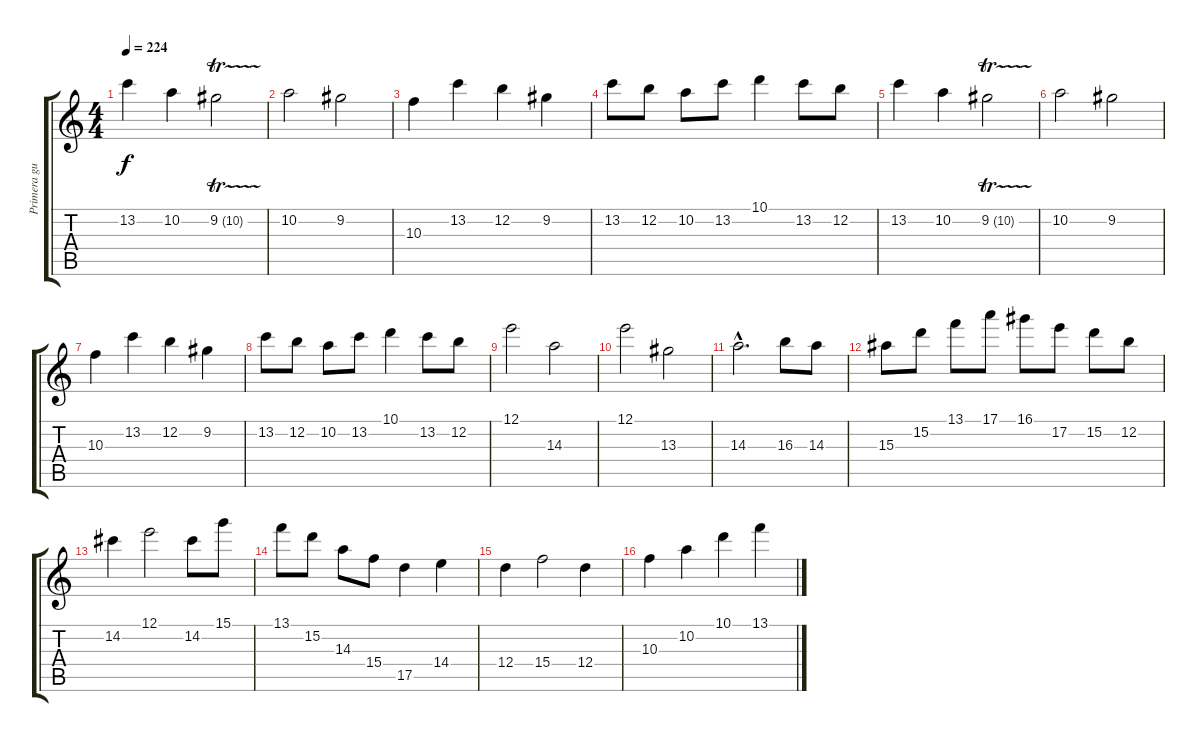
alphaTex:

\track ("Primera guitarra" "Primera gu") {instrument distortionguitar}
\staff {score tabs}
\tuning (E4 B3 G3 D3 A2 E2) {hide}
\ts (4 4)
\tempo 224
\clef g2
\ks c
13.2.4{dy f} 10.2.4 9.2{tr (10 16)}.2 |
10.2.2 9.2.2 |
10.3.4 13.2.4 12.2.4 9.2.4 |
13.2.8 12.2.8 10.2.8 13.2.8 10.1.4 13.2.8 12.2.8 |
13.2.4 10.2.4 9.2{tr (10 16)}.2 |
10.2.2 9.2.2 |
10.3.4 13.2.4 12.2.4 9.2.4 |
13.2.8 12.2.8 10.2.8 13.2.8 10.1.4 13.2.8 12.2.8 |
12.1.2 14.3.2 |
12.1.2 13.3.2 |
14.3{hac}.2{d} 16.3.8 14.3.8 |
15.3.8 15.2.8 13.1.8 17.1.8 16.1.8 17.2.8 15.2.8 12.2.8 |
14.2.4 12.1.2 14.2.8 15.1.8 |
13.1.8 15.2.8 14.3.8 15.4.8 17.5.4 14.4.4 |
12.4.4 15.4.2 12.4.4 |
10.3.4 10.2.4 10.1.4 13.1.4
